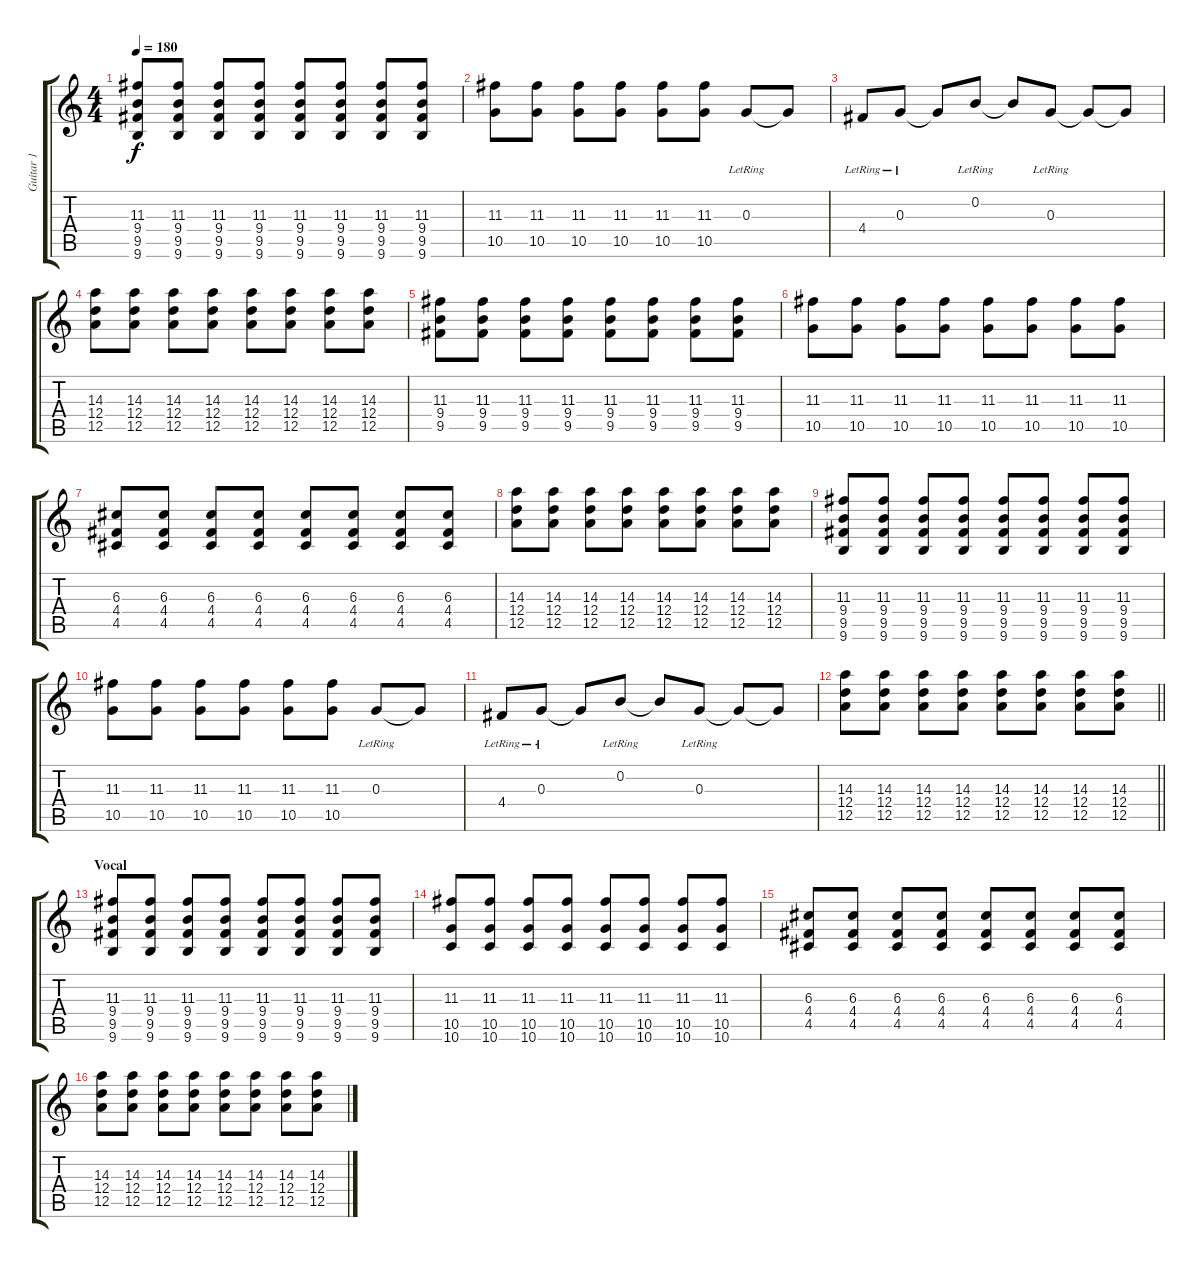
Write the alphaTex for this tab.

\track ("Guitar 1" "Guitar 1") {instrument overdrivenguitar}
\staff {score tabs}
\tuning (E4 B3 G3 D3 A2 D2) {hide}
\ts (4 4)
\tempo 180
\clef g2
\ks c
(11.3 9.4 9.5 9.6).8{dy f} (11.3 9.4 9.5 9.6).8 (11.3 9.4 9.5 9.6).8 (11.3 9.4 9.5 9.6).8 (11.3 9.4 9.5 9.6).8 (11.3 9.4 9.5 9.6).8 (11.3 9.4 9.5 9.6).8 (11.3 9.4 9.5 9.6).8 |
(11.3 10.5).8 (11.3 10.5).8 (11.3 10.5).8 (11.3 10.5).8 (11.3 10.5).8 (11.3 10.5).8 0.3{lr}.8 0.3{t}.8 |
4.4{lr}.8 0.3{lr}.8 0.3{t}.8 0.2{lr}.8 0.2{t}.8 0.3{lr}.8 0.3{t}.8 0.3{t}.8 |
(14.3 12.4 12.5).8 (14.3 12.4 12.5).8 (14.3 12.4 12.5).8 (14.3 12.4 12.5).8 (14.3 12.4 12.5).8 (14.3 12.4 12.5).8 (14.3 12.4 12.5).8 (14.3 12.4 12.5).8 |
(11.3 9.4 9.5).8 (11.3 9.4 9.5).8 (11.3 9.4 9.5).8 (11.3 9.4 9.5).8 (11.3 9.4 9.5).8 (11.3 9.4 9.5).8 (11.3 9.4 9.5).8 (11.3 9.4 9.5).8 |
(11.3 10.5).8 (11.3 10.5).8 (11.3 10.5).8 (11.3 10.5).8 (11.3 10.5).8 (11.3 10.5).8 (11.3 10.5).8 (11.3 10.5).8 |
(6.3 4.4 4.5).8 (6.3 4.4 4.5).8 (6.3 4.4 4.5).8 (6.3 4.4 4.5).8 (6.3 4.4 4.5).8 (6.3 4.4 4.5).8 (6.3 4.4 4.5).8 (6.3 4.4 4.5).8 |
(14.3 12.4 12.5).8 (14.3 12.4 12.5).8 (14.3 12.4 12.5).8 (14.3 12.4 12.5).8 (14.3 12.4 12.5).8 (14.3 12.4 12.5).8 (14.3 12.4 12.5).8 (14.3 12.4 12.5).8 |
(11.3 9.4 9.5 9.6).8 (11.3 9.4 9.5 9.6).8 (11.3 9.4 9.5 9.6).8 (11.3 9.4 9.5 9.6).8 (11.3 9.4 9.5 9.6).8 (11.3 9.4 9.5 9.6).8 (11.3 9.4 9.5 9.6).8 (11.3 9.4 9.5 9.6).8 |
(11.3 10.5).8 (11.3 10.5).8 (11.3 10.5).8 (11.3 10.5).8 (11.3 10.5).8 (11.3 10.5).8 0.3{lr}.8 0.3{t}.8 |
4.4{lr}.8 0.3{lr}.8 0.3{t}.8 0.2{lr}.8 0.2{t}.8 0.3{lr}.8 0.3{t}.8 0.3{t}.8 |
\barLineRight lightlight
(14.3 12.4 12.5).8 (14.3 12.4 12.5).8 (14.3 12.4 12.5).8 (14.3 12.4 12.5).8 (14.3 12.4 12.5).8 (14.3 12.4 12.5).8 (14.3 12.4 12.5).8 (14.3 12.4 12.5).8 |
\section ("" "Vocal")
(11.3 9.4 9.5 9.6).8 (11.3 9.4 9.5 9.6).8 (11.3 9.4 9.5 9.6).8 (11.3 9.4 9.5 9.6).8 (11.3 9.4 9.5 9.6).8 (11.3 9.4 9.5 9.6).8 (11.3 9.4 9.5 9.6).8 (11.3 9.4 9.5 9.6).8 |
(11.3 10.5 10.6).8 (11.3 10.5 10.6).8 (11.3 10.5 10.6).8 (11.3 10.5 10.6).8 (11.3 10.5 10.6).8 (11.3 10.5 10.6).8 (11.3 10.5 10.6).8 (11.3 10.5 10.6).8 |
(6.3 4.4 4.5).8 (6.3 4.4 4.5).8 (6.3 4.4 4.5).8 (6.3 4.4 4.5).8 (6.3 4.4 4.5).8 (6.3 4.4 4.5).8 (6.3 4.4 4.5).8 (6.3 4.4 4.5).8 |
(14.3 12.4 12.5).8 (14.3 12.4 12.5).8 (14.3 12.4 12.5).8 (14.3 12.4 12.5).8 (14.3 12.4 12.5).8 (14.3 12.4 12.5).8 (14.3 12.4 12.5).8 (14.3 12.4 12.5).8
